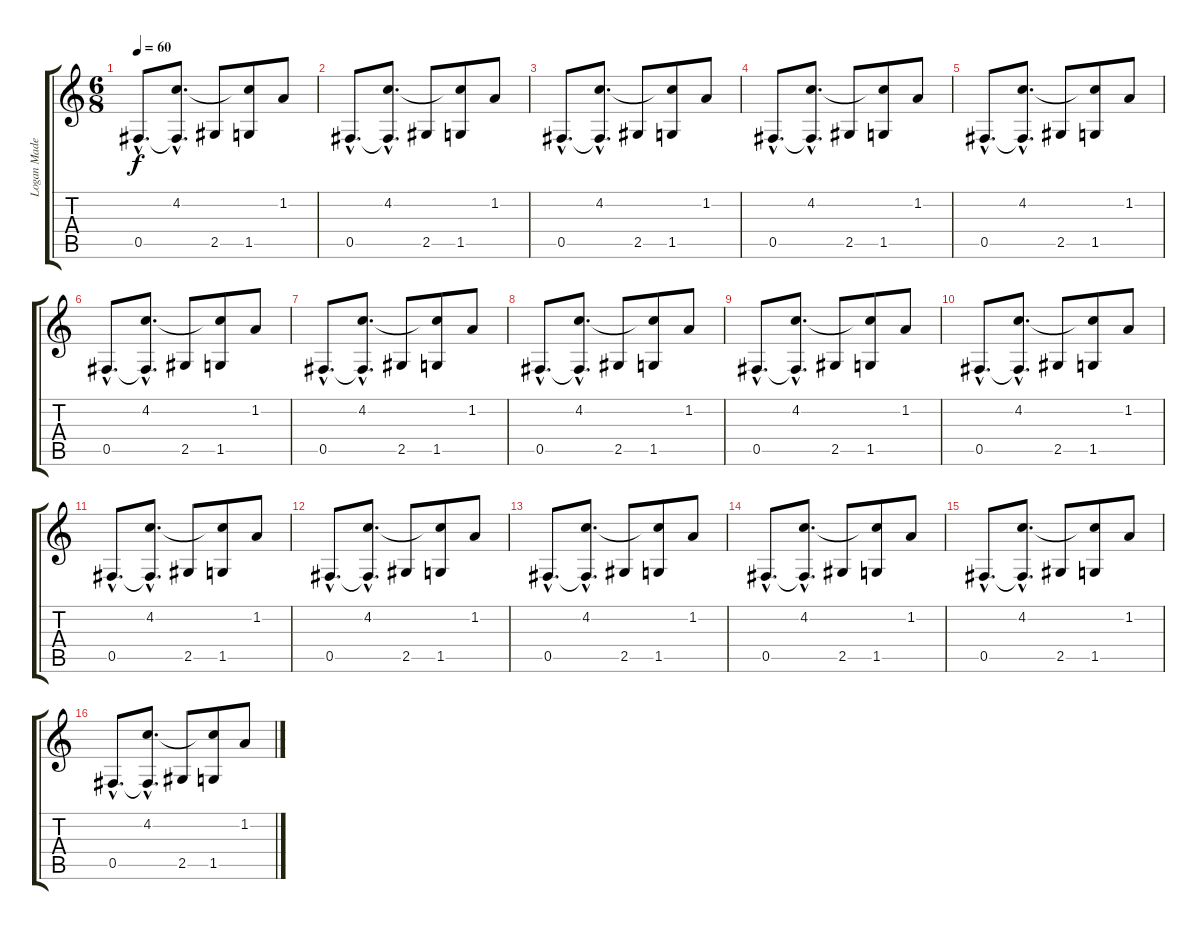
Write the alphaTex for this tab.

\track ("Logan Mader" "Logan Made") {instrument distortionguitar}
\staff {score tabs}
\tuning (Db4 Ab3 E3 B2 Gb2 Db2) {hide}
\ts (6 8)
\tempo 60
\clef g2
\ks c
0.5{hac}.8{d dy f instrument distortionguitar} (4.2{hac} 0.5{hac t}).8{d} 2.5.8 (4.2{t} 1.5).8 1.2.8 |
0.5{hac}.8{d} (4.2{hac} 0.5{hac t}).8{d} 2.5.8 (4.2{t} 1.5).8 1.2.8 |
0.5{hac}.8{d} (4.2{hac} 0.5{hac t}).8{d} 2.5.8 (4.2{t} 1.5).8 1.2.8 |
0.5{hac}.8{d} (4.2{hac} 0.5{hac t}).8{d} 2.5.8 (4.2{t} 1.5).8 1.2.8 |
0.5{hac}.8{d} (4.2{hac} 0.5{hac t}).8{d} 2.5.8 (4.2{t} 1.5).8 1.2.8 |
0.5{hac}.8{d} (4.2{hac} 0.5{hac t}).8{d} 2.5.8 (4.2{t} 1.5).8 1.2.8 |
0.5{hac}.8{d} (4.2{hac} 0.5{hac t}).8{d} 2.5.8 (4.2{t} 1.5).8 1.2.8 |
0.5{hac}.8{d} (4.2{hac} 0.5{hac t}).8{d} 2.5.8 (4.2{t} 1.5).8 1.2.8 |
0.5{hac}.8{d} (4.2{hac} 0.5{hac t}).8{d} 2.5.8 (4.2{t} 1.5).8 1.2.8 |
0.5{hac}.8{d} (4.2{hac} 0.5{hac t}).8{d} 2.5.8 (4.2{t} 1.5).8 1.2.8 |
0.5{hac}.8{d} (4.2{hac} 0.5{hac t}).8{d} 2.5.8 (4.2{t} 1.5).8 1.2.8 |
0.5{hac}.8{d} (4.2{hac} 0.5{hac t}).8{d} 2.5.8 (4.2{t} 1.5).8 1.2.8 |
0.5{hac}.8{d} (4.2{hac} 0.5{hac t}).8{d} 2.5.8 (4.2{t} 1.5).8 1.2.8 |
0.5{hac}.8{d} (4.2{hac} 0.5{hac t}).8{d} 2.5.8 (4.2{t} 1.5).8 1.2.8 |
0.5{hac}.8{d} (4.2{hac} 0.5{hac t}).8{d} 2.5.8 (4.2{t} 1.5).8 1.2.8 |
0.5{hac}.8{d} (4.2{hac} 0.5{hac t}).8{d} 2.5.8 (4.2{t} 1.5).8 1.2.8
